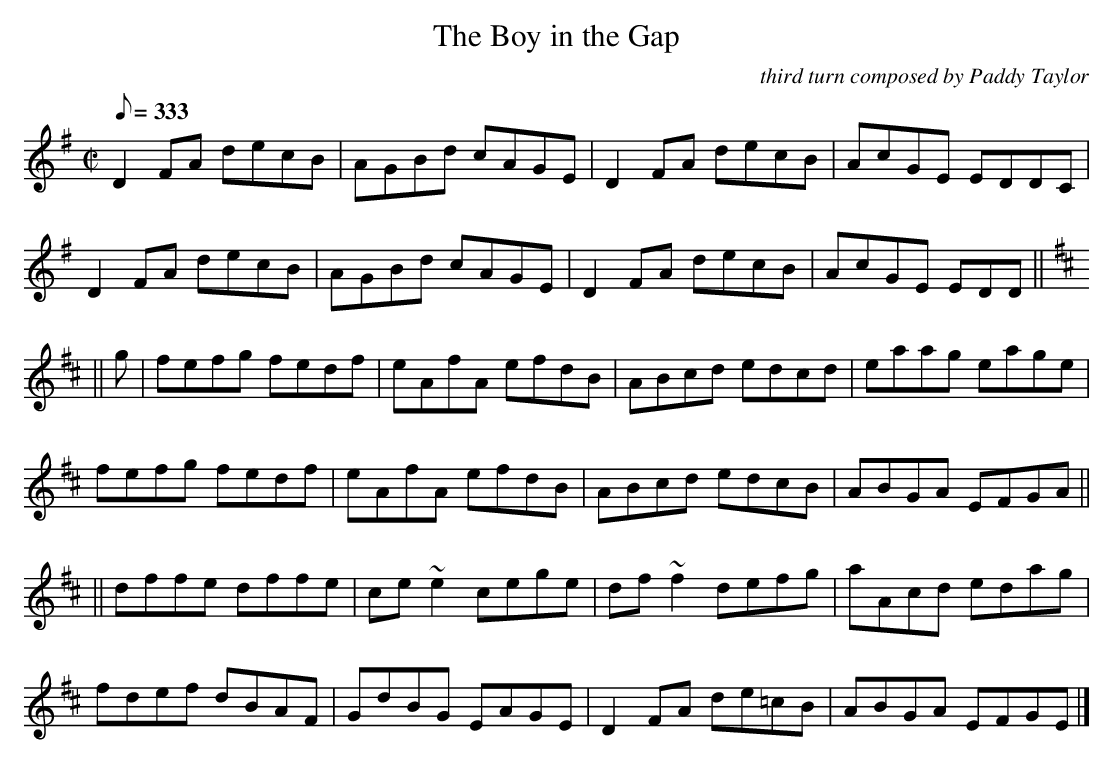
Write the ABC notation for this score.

X:1
T:The Boy in the Gap
O:third turn composed by Paddy Taylor
L:1/8
Q:333
M:C|
K:Dmix
D2 FA decB|AGBd cAGE|D2 FA decB|AcGE EDDC|
D2 FA decB|AGBd cAGE|D2 FA decB|AcGE EDD||
K:D
||g|fefg fedf|eAfA efdB|ABcd edcd|eaag eage|
fefg fedf|eAfA efdB|ABcd edcB|ABGA EFGA||
||dffe dffe|ce ~e2 cege|df ~f2 defg|aAcd edag|
fdef dBAF|GdBG EAGE|D2 FA de=cB|ABGA EFGE|]
